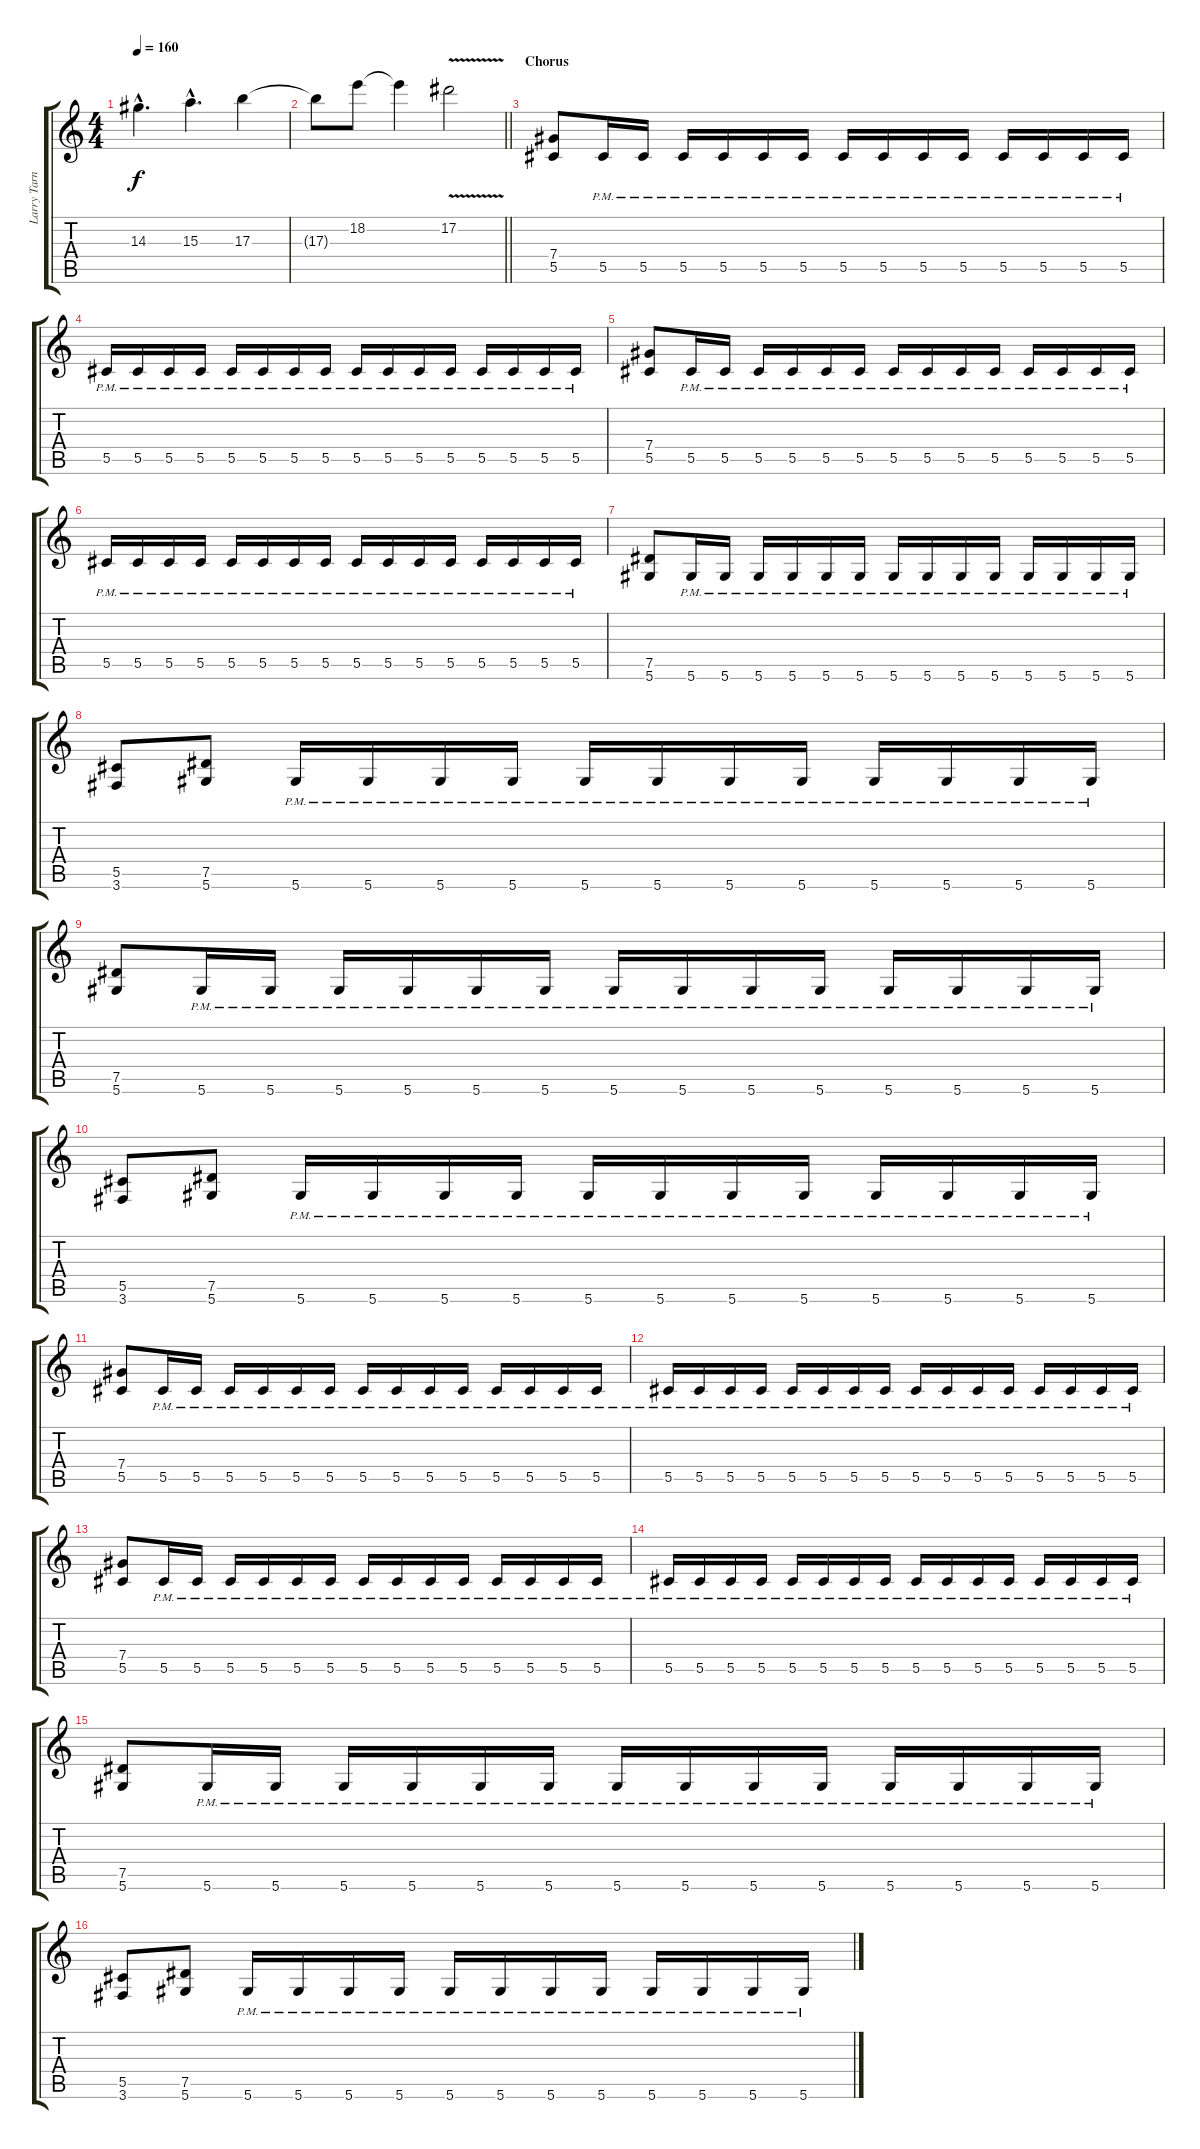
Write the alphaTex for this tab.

\track ("Larry Tarnowski" "Larry Tarn") {instrument distortionguitar}
\staff {score tabs}
\tuning (Eb4 Bb3 Gb3 Db3 Ab2 Eb2) {hide}
\ts (4 4)
\tempo 160
\clef g2
\ks c
14.3{hac}.4{d dy f} 15.3{hac}.4{d} 17.3.4 |
\barLineRight lightlight
17.3{t}.8 18.2.8 18.2{t}.4 17.2{v}.2 |
\section ("" "Chorus")
(7.4 5.5).8 5.5{pm}.16 5.5{pm}.16 5.5{pm}.16 5.5{pm}.16 5.5{pm}.16 5.5{pm}.16 5.5{pm}.16 5.5{pm}.16 5.5{pm}.16 5.5{pm}.16 5.5{pm}.16 5.5{pm}.16 5.5{pm}.16 5.5{pm}.16 |
5.5{pm}.16 5.5{pm}.16 5.5{pm}.16 5.5{pm}.16 5.5{pm}.16 5.5{pm}.16 5.5{pm}.16 5.5{pm}.16 5.5{pm}.16 5.5{pm}.16 5.5{pm}.16 5.5{pm}.16 5.5{pm}.16 5.5{pm}.16 5.5{pm}.16 5.5{pm}.16 |
(7.4 5.5).8 5.5{pm}.16 5.5{pm}.16 5.5{pm}.16 5.5{pm}.16 5.5{pm}.16 5.5{pm}.16 5.5{pm}.16 5.5{pm}.16 5.5{pm}.16 5.5{pm}.16 5.5{pm}.16 5.5{pm}.16 5.5{pm}.16 5.5{pm}.16 |
5.5{pm}.16 5.5{pm}.16 5.5{pm}.16 5.5{pm}.16 5.5{pm}.16 5.5{pm}.16 5.5{pm}.16 5.5{pm}.16 5.5{pm}.16 5.5{pm}.16 5.5{pm}.16 5.5{pm}.16 5.5{pm}.16 5.5{pm}.16 5.5{pm}.16 5.5{pm}.16 |
(7.5 5.6).8 5.6{pm}.16 5.6{pm}.16 5.6{pm}.16 5.6{pm}.16 5.6{pm}.16 5.6{pm}.16 5.6{pm}.16 5.6{pm}.16 5.6{pm}.16 5.6{pm}.16 5.6{pm}.16 5.6{pm}.16 5.6{pm}.16 5.6{pm}.16 |
(5.5 3.6).8 (7.5 5.6).8 5.6{pm}.16 5.6{pm}.16 5.6{pm}.16 5.6{pm}.16 5.6{pm}.16 5.6{pm}.16 5.6{pm}.16 5.6{pm}.16 5.6{pm}.16 5.6{pm}.16 5.6{pm}.16 5.6{pm}.16 |
(7.5 5.6).8 5.6{pm}.16 5.6{pm}.16 5.6{pm}.16 5.6{pm}.16 5.6{pm}.16 5.6{pm}.16 5.6{pm}.16 5.6{pm}.16 5.6{pm}.16 5.6{pm}.16 5.6{pm}.16 5.6{pm}.16 5.6{pm}.16 5.6{pm}.16 |
(5.5 3.6).8 (7.5 5.6).8 5.6{pm}.16 5.6{pm}.16 5.6{pm}.16 5.6{pm}.16 5.6{pm}.16 5.6{pm}.16 5.6{pm}.16 5.6{pm}.16 5.6{pm}.16 5.6{pm}.16 5.6{pm}.16 5.6{pm}.16 |
(7.4 5.5).8 5.5{pm}.16 5.5{pm}.16 5.5{pm}.16 5.5{pm}.16 5.5{pm}.16 5.5{pm}.16 5.5{pm}.16 5.5{pm}.16 5.5{pm}.16 5.5{pm}.16 5.5{pm}.16 5.5{pm}.16 5.5{pm}.16 5.5{pm}.16 |
5.5{pm}.16 5.5{pm}.16 5.5{pm}.16 5.5{pm}.16 5.5{pm}.16 5.5{pm}.16 5.5{pm}.16 5.5{pm}.16 5.5{pm}.16 5.5{pm}.16 5.5{pm}.16 5.5{pm}.16 5.5{pm}.16 5.5{pm}.16 5.5{pm}.16 5.5{pm}.16 |
(7.4 5.5).8 5.5{pm}.16 5.5{pm}.16 5.5{pm}.16 5.5{pm}.16 5.5{pm}.16 5.5{pm}.16 5.5{pm}.16 5.5{pm}.16 5.5{pm}.16 5.5{pm}.16 5.5{pm}.16 5.5{pm}.16 5.5{pm}.16 5.5{pm}.16 |
5.5{pm}.16 5.5{pm}.16 5.5{pm}.16 5.5{pm}.16 5.5{pm}.16 5.5{pm}.16 5.5{pm}.16 5.5{pm}.16 5.5{pm}.16 5.5{pm}.16 5.5{pm}.16 5.5{pm}.16 5.5{pm}.16 5.5{pm}.16 5.5{pm}.16 5.5{pm}.16 |
(7.5 5.6).8 5.6{pm}.16 5.6{pm}.16 5.6{pm}.16 5.6{pm}.16 5.6{pm}.16 5.6{pm}.16 5.6{pm}.16 5.6{pm}.16 5.6{pm}.16 5.6{pm}.16 5.6{pm}.16 5.6{pm}.16 5.6{pm}.16 5.6{pm}.16 |
(5.5 3.6).8 (7.5 5.6).8 5.6{pm}.16 5.6{pm}.16 5.6{pm}.16 5.6{pm}.16 5.6{pm}.16 5.6{pm}.16 5.6{pm}.16 5.6{pm}.16 5.6{pm}.16 5.6{pm}.16 5.6{pm}.16 5.6{pm}.16
